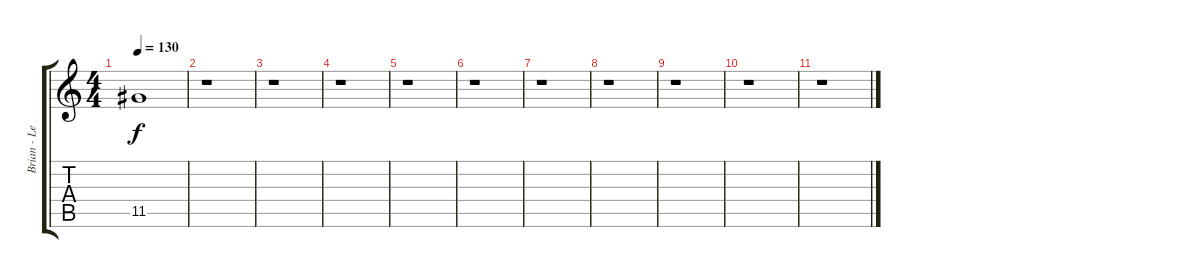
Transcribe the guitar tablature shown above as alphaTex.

\track ("Brian - Lead Guitar" "Brian - Le") {instrument electricguitarjazz}
\staff {score tabs}
\tuning (E4 B3 G3 D3 A2 E2) {hide}
\ts (4 4)
\tempo 130
\clef g2
\ks c
11.5.1{dy f} |
r.1 |
r.1 |
r.1 |
r.1 |
r.1 |
r.1 |
r.1 |
r.1 |
r.1 |
r.1
